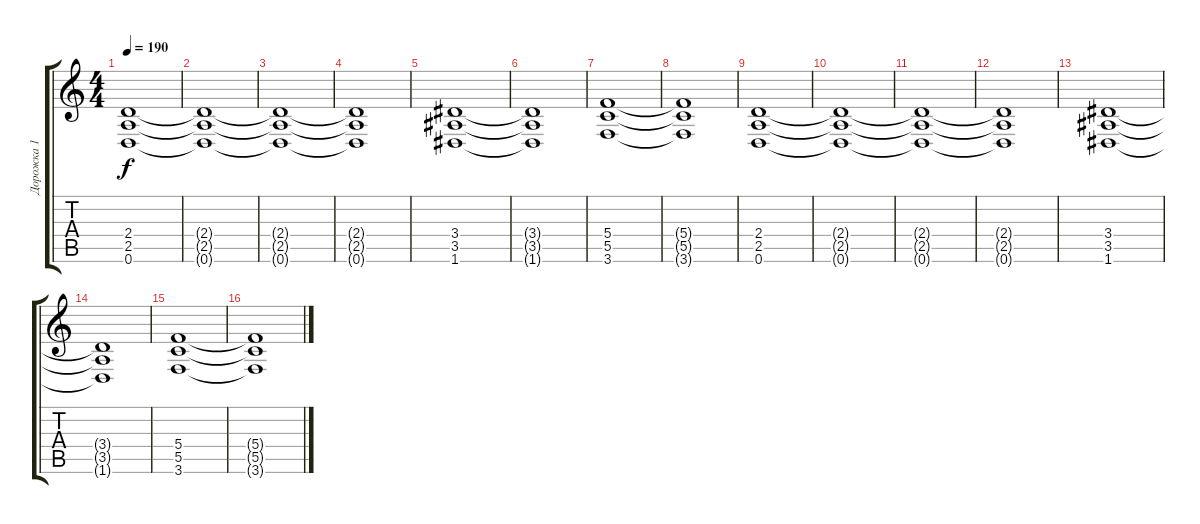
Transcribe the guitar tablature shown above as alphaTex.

\track ("Дорожка 1" "Дорожка 1") {instrument distortionguitar}
\staff {score tabs}
\tuning (D4 A3 F3 C3 G2 D2) {hide}
\ts (4 4)
\tempo 190
\clef g2
\ks c
(2.4 2.5 0.6).1{dy f instrument distortionguitar} |
(2.4{t} 2.5{t} 0.6{t}).1 |
(2.4{t} 2.5{t} 0.6{t}).1 |
(2.4{t} 2.5{t} 0.6{t}).1 |
(3.4 3.5 1.6).1 |
(3.4{t} 3.5{t} 1.6{t}).1 |
(5.4 5.5 3.6).1 |
(5.4{t} 5.5{t} 3.6{t}).1 |
(2.4 2.5 0.6).1 |
(2.4{t} 2.5{t} 0.6{t}).1 |
(2.4{t} 2.5{t} 0.6{t}).1 |
(2.4{t} 2.5{t} 0.6{t}).1 |
(3.4 3.5 1.6).1 |
(3.4{t} 3.5{t} 1.6{t}).1 |
(5.4 5.5 3.6).1 |
(5.4{t} 5.5{t} 3.6{t}).1
